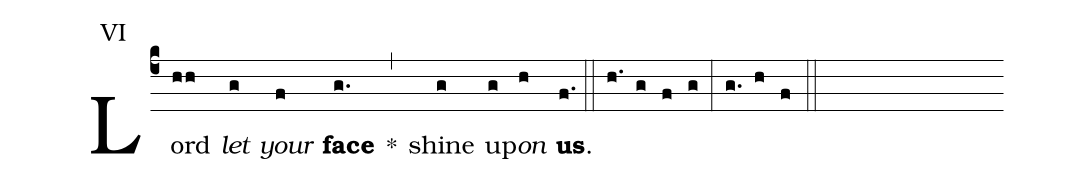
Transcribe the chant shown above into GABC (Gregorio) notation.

annotation: VI;
%%
(c4) Lord(hh) <i>let</i>(g) <i>your</i>(f) <b>face</b>(g.) *(,) shine(g) up(g)<i>on</i>(h) <b>us</b>.(f.) (::) (h.) (g)(f)(g) (:) (g.)(h)(f) (::)
